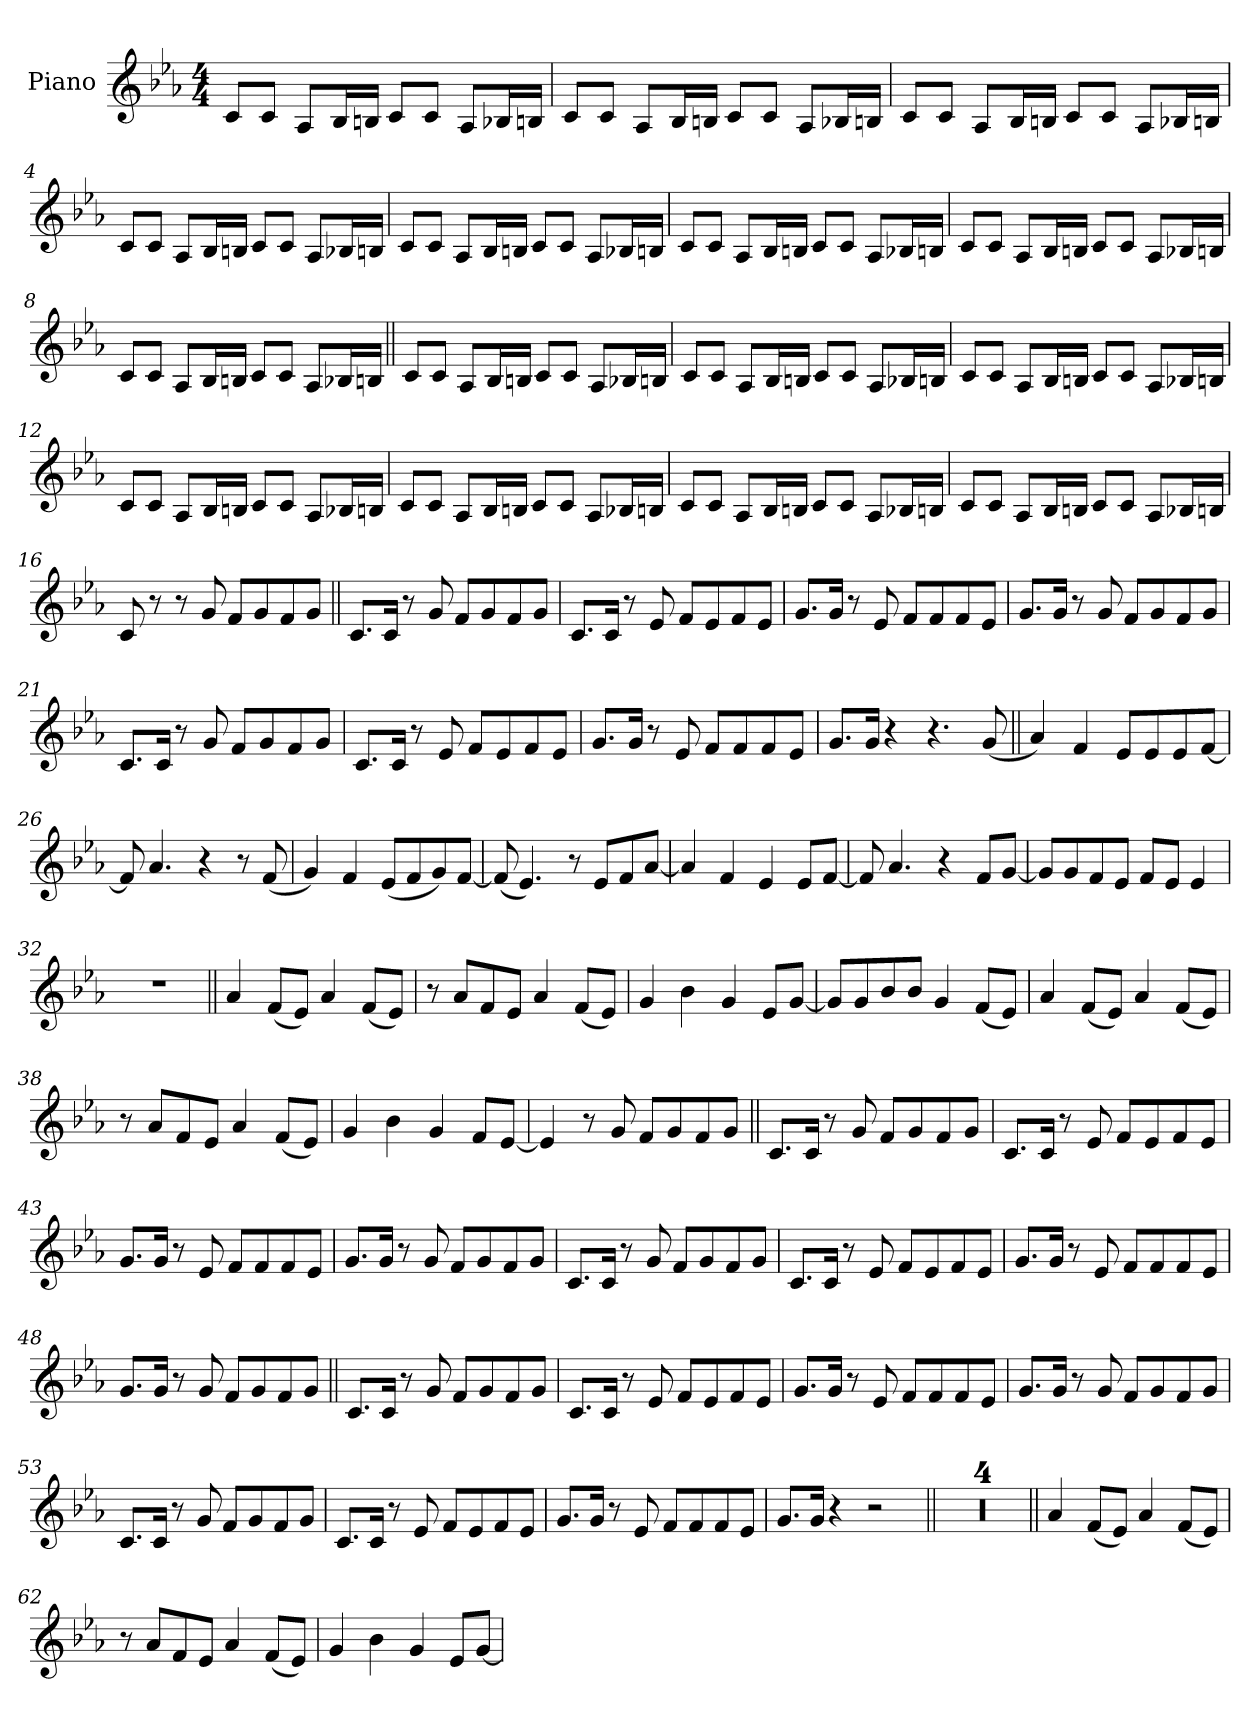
**kern
*part1
*staff1
*I"Piano
*I'Pno.
*clefG2
*k[b-e-a-]
*M4/4
*MM140
=1
8c!L
8c!J
8A-!L
16B-!L
16Bn!JJ
8c!L
8c!J
8A-!L
16B-X!L
16Bn!JJ
=2
8c!L
8c!J
8A-!L
16B-!L
16Bn!JJ
8c!L
8c!J
8A-!L
16B-X!L
16Bn!JJ
=3
8c!L
8c!J
8A-!L
16B-!L
16Bn!JJ
8c!L
8c!J
8A-!L
16B-X!L
16Bn!JJ
=4
8c!L
8c!J
8A-!L
16B-!L
16Bn!JJ
8c!L
8c!J
8A-!L
16B-X!L
16Bn!JJ
=5
8c!L
8c!J
8A-!L
16B-!L
16Bn!JJ
8c!L
8c!J
8A-!L
16B-X!L
16Bn!JJ
=6
8c!L
8c!J
8A-!L
16B-!L
16Bn!JJ
8c!L
8c!J
8A-!L
16B-X!L
16Bn!JJ
=7
8c!L
8c!J
8A-!L
16B-!L
16Bn!JJ
8c!L
8c!J
8A-!L
16B-X!L
16Bn!JJ
=8
8c!L
8c!J
8A-!L
16B-!L
16Bn!JJ
8c!L
8c!J
8A-!L
16B-X!L
16Bn!JJ
=9||
8c!L
8c!J
8A-!L
16B-!L
16Bn!JJ
8c!L
8c!J
8A-!L
16B-X!L
16Bn!JJ
=10
8c!L
8c!J
8A-!L
16B-!L
16Bn!JJ
8c!L
8c!J
8A-!L
16B-X!L
16Bn!JJ
=11
8c!L
8c!J
8A-!L
16B-!L
16Bn!JJ
8c!L
8c!J
8A-!L
16B-X!L
16Bn!JJ
=12
8c!L
8c!J
8A-!L
16B-!L
16Bn!JJ
8c!L
8c!J
8A-!L
16B-X!L
16Bn!JJ
=13
8c!L
8c!J
8A-!L
16B-!L
16Bn!JJ
8c!L
8c!J
8A-!L
16B-X!L
16Bn!JJ
=14
8c!L
8c!J
8A-!L
16B-!L
16Bn!JJ
8c!L
8c!J
8A-!L
16B-X!L
16Bn!JJ
=15
8c!L
8c!J
8A-!L
16B-!L
16Bn!JJ
8c!L
8c!J
8A-!L
16B-X!L
16Bn!JJ
=16
8c!
8r
8r
8g
8fL
8g
8f
8gJ
=17||
8.cL
16cJk
8r
8g
8fL
8g
8f
8gJ
=18
8.cL
16cJk
8r
8e-
8fL
8e-
8f
8e-J
=19
8.gL
16gJk
8r
8e-
8fL
8f
8f
8e-J
=20
8.gL
16gJk
8r
8g
8fL
8g
8f
8gJ
=21
8.cL
16cJk
8r
8g
8fL
8g
8f
8gJ
=22
8.cL
16cJk
8r
8e-
8fL
8e-
8f
8e-J
=23
8.gL
16gJk
8r
8e-
8fL
8f
8f
8e-J
=24
8.gL
16gJk
4r
4.r
(8g
=25||
4a-)
4f
8e-L
8e-
8e-
[8fJ
=26
8f]
4.a-
4r
8r
(8f
=27
4g)
4f
(8e-L
8f
8g)
[8fJ
=28
(8f]
4.e-)
8r
8e-L
8f
[8a-J
=29
4a-]
4f
4e-
8e-L
[8fJ
=30
8f]
4.a-
4r
8fL
[8gJ
=31
8gL]
8g
8f
8e-J
8fL
8e-J
4e-
=32
1r
=33||
4a-
(8fL
8e-J)
4a-
(8fL
8e-J)
=34
8r
8a-L
8f
8e-J
4a-
(8fL
8e-J)
=35
4g
4b-
4g
8e-L
[8gJ
=36
8gL]
8g
8b-
8b-J
4g
(8fL
8e-J)
=37
4a-
(8fL
8e-J)
4a-
(8fL
8e-J)
=38
8r
8a-L
8f
8e-J
4a-
(8fL
8e-J)
=39
4g
4b-
4g
8fL
[8e-J
=40
4e-]
8r
8g
8fL
8g
8f
8gJ
=41||
8.cL
16cJk
8r
8g
8fL
8g
8f
8gJ
=42
8.cL
16cJk
8r
8e-
8fL
8e-
8f
8e-J
=43
8.gL
16gJk
8r
8e-
8fL
8f
8f
8e-J
=44
8.gL
16gJk
8r
8g
8fL
8g
8f
8gJ
=45
8.cL
16cJk
8r
8g
8fL
8g
8f
8gJ
=46
8.cL
16cJk
8r
8e-
8fL
8e-
8f
8e-J
=47
8.gL
16gJk
8r
8e-
8fL
8f
8f
8e-J
=48
8.gL
16gJk
8r
8g
8fL
8g
8f
8gJ
=49||
8.cL
16cJk
8r
8g
8fL
8g
8f
8gJ
=50
8.cL
16cJk
8r
8e-
8fL
8e-
8f
8e-J
=51
8.gL
16gJk
8r
8e-
8fL
8f
8f
8e-J
=52
8.gL
16gJk
8r
8g
8fL
8g
8f
8gJ
=53
8.cL
16cJk
8r
8g
8fL
8g
8f
8gJ
=54
8.cL
16cJk
8r
8e-
8fL
8e-
8f
8e-J
=55
8.gL
16gJk
8r
8e-
8fL
8f
8f
8e-J
=56
8.gL
16gJk
4r
2r
=57||
1r
=58
1r
=59
1r
=60
1r
=61||
4a-
(8fL
8e-J)
4a-
(8fL
8e-J)
=62
8r
8a-L
8f
8e-J
4a-
(8fL
8e-J)
=63
4g
4b-
4g
8e-L
[8gJ
=
*-
